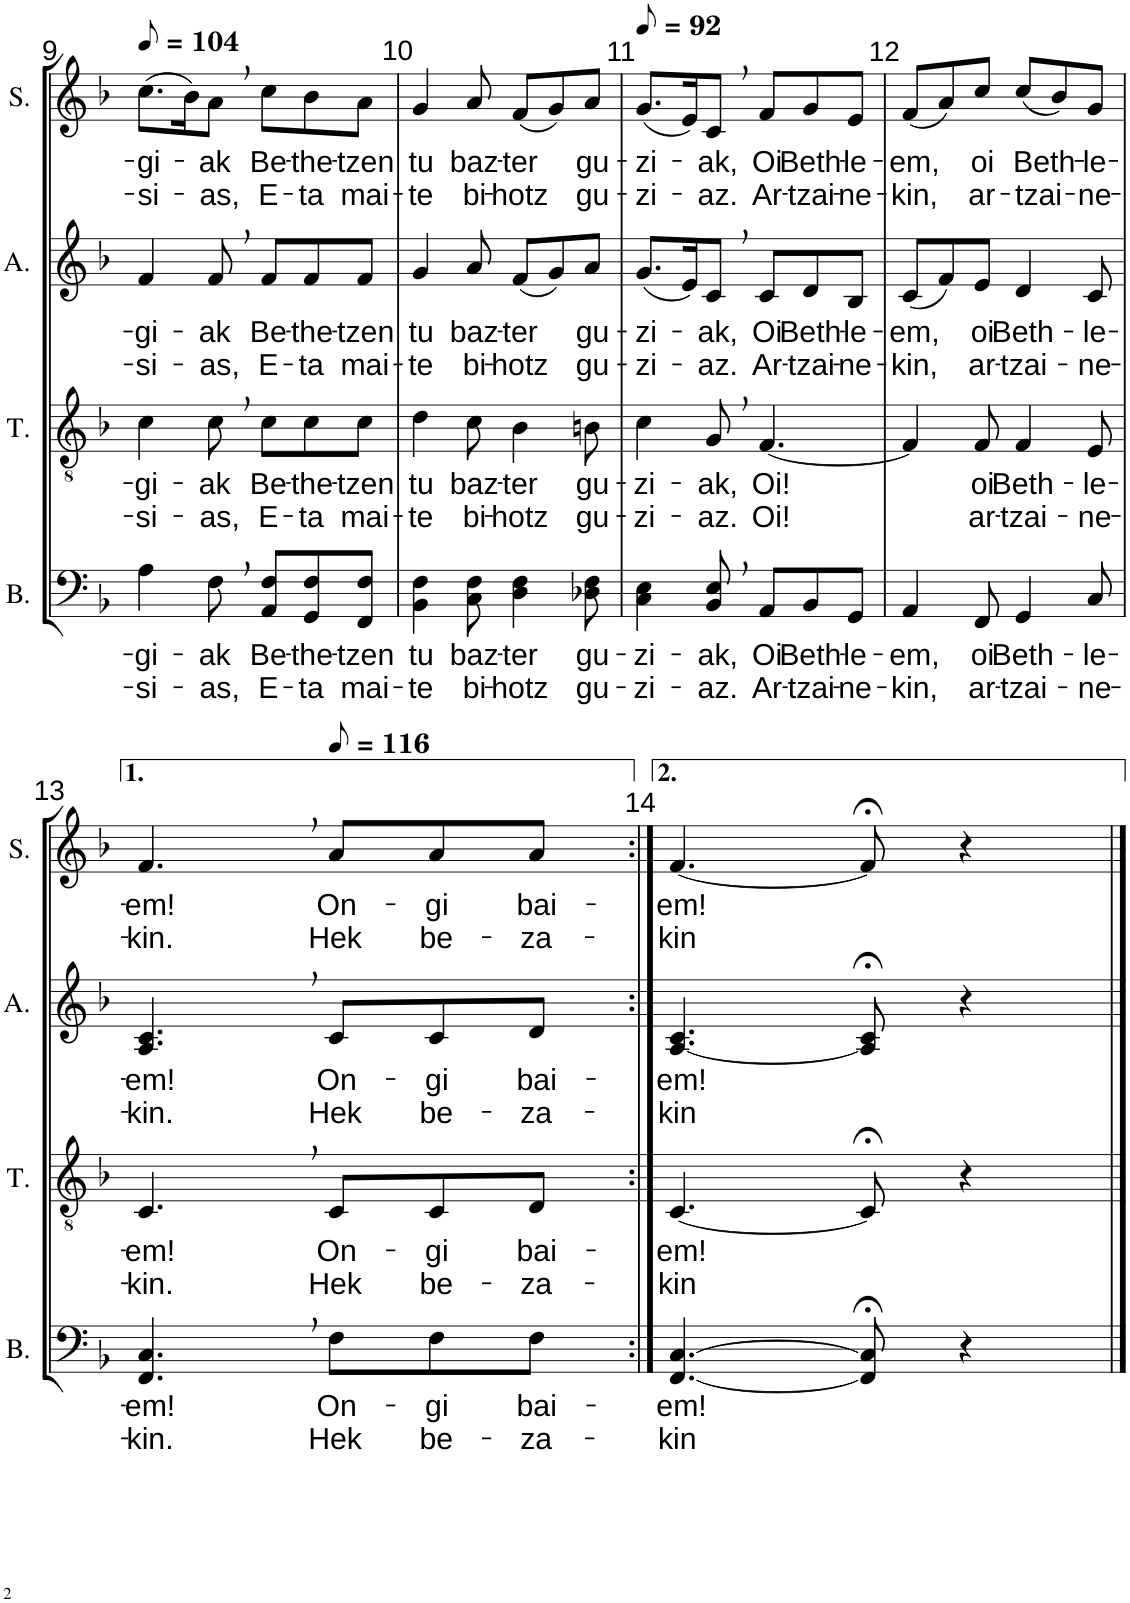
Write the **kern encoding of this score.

**kern	**text	**text	**kern	**text	**text	**kern	**text	**text	**kern	**text	**text
*part4	*part4	*part4	*part3	*part3	*part3	*part2	*part2	*part2	*part1	*part1	*part1
*staff4	*staff4	*staff4	*staff3	*staff3	*staff3	*staff2	*staff2	*staff2	*staff1	*staff1	*staff1
*I"Basse	*	*	*I"Ténor	*	*	*I"Alto	*	*	*I"Soprano	*	*
*I'B.	*	*	*I'T.	*	*	*I'A.	*	*	*I'S.	*	*
!!LO:PB:g=z
*clefF4	*	*	*clefGv2	*	*	*clefG2	*	*	*clefG2	*	*
*k[b-]	*	*	*k[b-]	*	*	*k[b-]	*	*	*k[b-]	*	*
*M6/8	*	*	*M6/8	*	*	*M6/8	*	*	*M6/8	*	*
*MM52	*	*	*MM52	*	*	*MM52	*	*	*MM52	*	*
=9	=9	=9	=9	=9	=9	=9	=9	=9	=9	=9	=9
!	!LO:LY:b	!LO:LY:b	!	!LO:LY:b	!LO:LY:b	!	!LO:LY:b	!LO:LY:b	!	!LO:LY:b	!LO:LY:b
4A\	-gi-	-si-	4c\	-gi-	-si-	4f/	-gi-	-si-	(8.cc\L	-gi-	-si-
.	.	.	.	.	.	.	.	.	16b-\K)	.	.
!	!LO:LY:b	!LO:LY:b	!	!LO:LY:b	!LO:LY:b	!	!LO:LY:b	!LO:LY:b	!	!LO:LY:b	!LO:LY:b
8F,\	-ak	-as,	8c,\	-ak	-as,	8f,/	-ak	-as,	8a,\J	-ak	-as,
!	!LO:LY:b	!LO:LY:b	!	!LO:LY:b	!LO:LY:b	!	!LO:LY:b	!LO:LY:b	!	!LO:LY:b	!LO:LY:b
8AA/ 8F/L	Be-	E-	8c\L	Be-	E-	8f/L	Be-	E-	8cc\L	Be-	E-
!	!LO:LY:b	!LO:LY:b	!	!LO:LY:b	!LO:LY:b	!	!LO:LY:b	!LO:LY:b	!	!LO:LY:b	!LO:LY:b
8GG/ 8F/	-the-	-ta	8c\	-the-	-ta	8f/	-the-	-ta	8b-\	-the-	-ta
!	!LO:LY:b	!LO:LY:b	!	!LO:LY:b	!LO:LY:b	!	!LO:LY:b	!LO:LY:b	!	!LO:LY:b	!LO:LY:b
8FF/ 8F/J	-tzen	mai-	8c\J	-tzen	mai-	8f/J	-tzen	mai-	8a\J	-tzen	mai-
=10	=10	=10	=10	=10	=10	=10	=10	=10	=10	=10	=10
!	!LO:LY:b	!LO:LY:b	!	!LO:LY:b	!LO:LY:b	!	!LO:LY:b	!LO:LY:b	!	!LO:LY:b	!LO:LY:b
4BB-\ 4F\	tu	-te	4d\	tu	-te	4g/	tu	-te	4g/	tu	-te
!	!LO:LY:b	!LO:LY:b	!	!LO:LY:b	!LO:LY:b	!	!LO:LY:b	!LO:LY:b	!	!LO:LY:b	!LO:LY:b
8C\ 8F\	baz-	bi-	8c\	baz-	bi-	8a/	baz-	bi-	8a/	baz-	bi-
!	!LO:LY:b	!LO:LY:b	!	!LO:LY:b	!LO:LY:b	!	!LO:LY:b	!LO:LY:b	!	!LO:LY:b	!LO:LY:b
4D\ 4F\	-ter	-hotz	4B-\	-ter	-hotz	(8f/L	-ter	-hotz	(8f/L	-ter	-hotz
.	.	.	.	.	.	8g/)	.	.	8g/)	.	.
!	!LO:LY:b	!LO:LY:b	!	!LO:LY:b	!LO:LY:b	!	!LO:LY:b	!LO:LY:b	!	!LO:LY:b	!LO:LY:b
8D-X\ 8F\	gu-	gu-	8Bn\	gu-	gu-	8a/J	gu-	gu-	8a/J	gu-	gu-
=11	=11	=11	=11	=11	=11	=11	=11	=11	=11	=11	=11
*	*	*	*	*	*	*	*	*	*MM46	*	*
!	!LO:LY:b	!LO:LY:b	!	!LO:LY:b	!LO:LY:b	!	!LO:LY:b	!LO:LY:b	!	!LO:LY:b	!LO:LY:b
4C\ 4E\	-zi-	-zi-	4c\	-zi-	-zi-	(8.g/L	-zi-	-zi-	(8.g/L	-zi-	-zi-
.	.	.	.	.	.	16e/K)	.	.	16e/K)	.	.
!	!LO:LY:b	!LO:LY:b	!	!LO:LY:b	!LO:LY:b	!	!LO:LY:b	!LO:LY:b	!	!LO:LY:b	!LO:LY:b
8BB-/, 8E/,	-ak,	-az.	8G,/	-ak,	-az.	8c,/J	-ak,	-az.	8c,/J	-ak,	-az.
!	!LO:LY:b	!LO:LY:b	!	!LO:LY:b	!LO:LY:b	!	!LO:LY:b	!LO:LY:b	!	!LO:LY:b	!LO:LY:b
8AA/L	Oi	Ar-	[4.F/	Oi!	Oi!	8c/L	Oi	Ar-	8f/L	Oi	Ar-
!	!LO:LY:b	!LO:LY:b	!	!	!	!	!LO:LY:b	!LO:LY:b	!	!LO:LY:b	!LO:LY:b
8BB-/	Beth-	-tzai-	.	.	.	8d/	Beth-	-tzai-	8g/	Beth-	-tzai-
!	!LO:LY:b	!LO:LY:b	!	!	!	!	!LO:LY:b	!LO:LY:b	!	!LO:LY:b	!LO:LY:b
8GG/J	-le-	-ne-	.	.	.	8B-/J	-le-	-ne-	8e/J	-le-	-ne-
=12	=12	=12	=12	=12	=12	=12	=12	=12	=12	=12	=12
!	!LO:LY:b	!LO:LY:b	!	!	!	!	!LO:LY:b	!LO:LY:b	!	!LO:LY:b	!LO:LY:b
4AA/	-em,	-kin,	4F/]	.	.	(8c/L	-em,	-kin,	(8f/L	-em,	-kin,
.	.	.	.	.	.	8f/)	.	.	8a/)	.	.
!	!LO:LY:b	!LO:LY:b	!	!LO:LY:b	!LO:LY:b	!	!LO:LY:b	!LO:LY:b	!	!LO:LY:b	!LO:LY:b
8FF/	oi	ar-	8F/	oi	ar-	8e/J	oi	ar-	8cc/J	oi	ar-
!	!LO:LY:b	!LO:LY:b	!	!LO:LY:b	!LO:LY:b	!	!LO:LY:b	!LO:LY:b	!	!LO:LY:b	!LO:LY:b
4GG/	Beth-	-tzai-	4F/	Beth-	-tzai-	4d/	Beth-	-tzai-	(8cc/L	Beth-	-tzai-
.	.	.	.	.	.	.	.	.	8b-/)	.	.
!	!LO:LY:b	!LO:LY:b	!	!LO:LY:b	!LO:LY:b	!	!LO:LY:b	!LO:LY:b	!	!LO:LY:b	!LO:LY:b
8C/	-le-	-ne-	8E/	-le-	-ne-	8c/	-le-	-ne-	8g/J	-le-	-ne-
!!LO:LB:g=z
=13	=13	=13	=13	=13	=13	=13	=13	=13	=13	=13	=13
!	!LO:LY:b	!LO:LY:b	!	!LO:LY:b	!LO:LY:b	!	!LO:LY:b	!LO:LY:b	!	!LO:LY:b	!LO:LY:b
4.FF/, 4.C/,	-em!	-kin.	4.C,/	-em!	-kin.	4.A/, 4.c/,	-em!	-kin.	4.f,/	-em!	-kin.
*	*	*	*	*	*	*	*	*	*MM58	*	*
!	!LO:LY:b	!LO:LY:b	!	!LO:LY:b	!LO:LY:b	!	!LO:LY:b	!LO:LY:b	!	!LO:LY:b	!LO:LY:b
8F\L	On-	Hek	8C/L	On-	Hek	8c/L	On-	Hek	8a/L	On-	Hek
!	!LO:LY:b	!LO:LY:b	!	!LO:LY:b	!LO:LY:b	!	!LO:LY:b	!LO:LY:b	!	!LO:LY:b	!LO:LY:b
8F\	-gi	be-	8C/	-gi	be-	8c/	-gi	be-	8a/	-gi	be-
!	!LO:LY:b	!LO:LY:b	!	!LO:LY:b	!LO:LY:b	!	!LO:LY:b	!LO:LY:b	!	!LO:LY:b	!LO:LY:b
8F\J	bai-	-za-	8D/J	bai-	-za-	8d/J	bai-	-za-	8a/J	bai-	-za-
=14:|!	=14:|!	=14:|!	=14:|!	=14:|!	=14:|!	=14:|!	=14:|!	=14:|!	=14:|!	=14:|!	=14:|!
!	!LO:LY:b	!LO:LY:b	!	!LO:LY:b	!LO:LY:b	!	!LO:LY:b	!LO:LY:b	!	!LO:LY:b	!LO:LY:b
[4.FF/ [4.C/	-em!	-kin	[4.C/	-em!	-kin	[4.A/ 4.c/	-em!	-kin	[4.f/	-em!	-kin
8FF/];< 8C/];<	.	.	8C;</]	.	.	8A/];< 8c/;<	.	.	8f;</]	.	.
4r	.	.	4r	.	.	4r	.	.	4r	.	.
==	==	==	==	==	==	==	==	==	==	==	==
*-	*-	*-	*-	*-	*-	*-	*-	*-	*-	*-	*-
